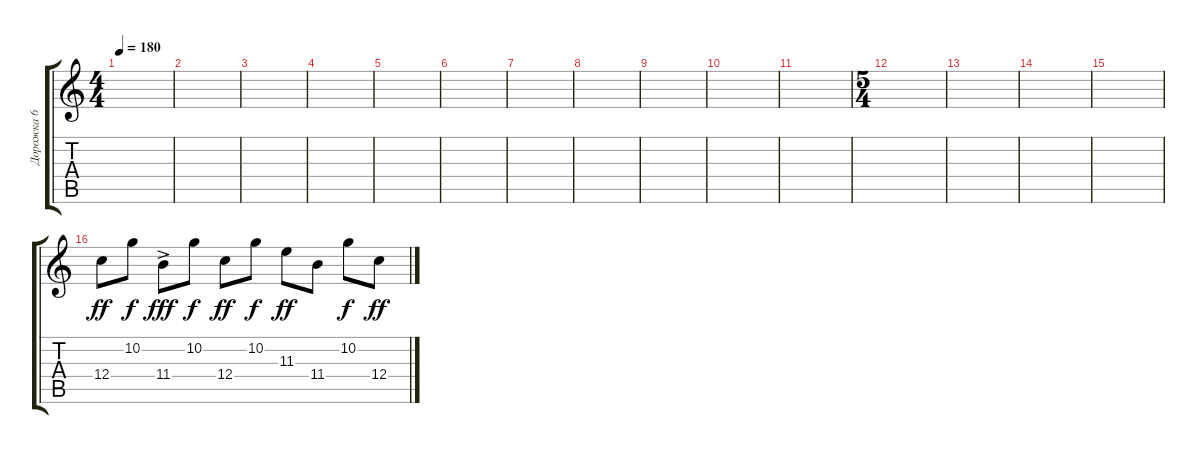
\track ("Дорожка 6" "Дорожка 6") {instrument acousticguitarsteel}
\staff {score tabs}
\tuning (D4 A3 F3 C3 G2 C2) {hide}
\ts (4 4)
\tempo 180
\clef g2
\ks c
|
|
|
|
|
|
|
|
|
|
|
\ts (5 4)
|
|
|
|
12.4.8{dy ff} 10.2.8{dy f} 11.4{ac}.8{dy fff} 10.2.8{dy f} 12.4.8{dy ff} 10.2.8{dy f} 11.3.8{dy ff} 11.4.8 10.2.8{dy f} 12.4.8{dy ff}
